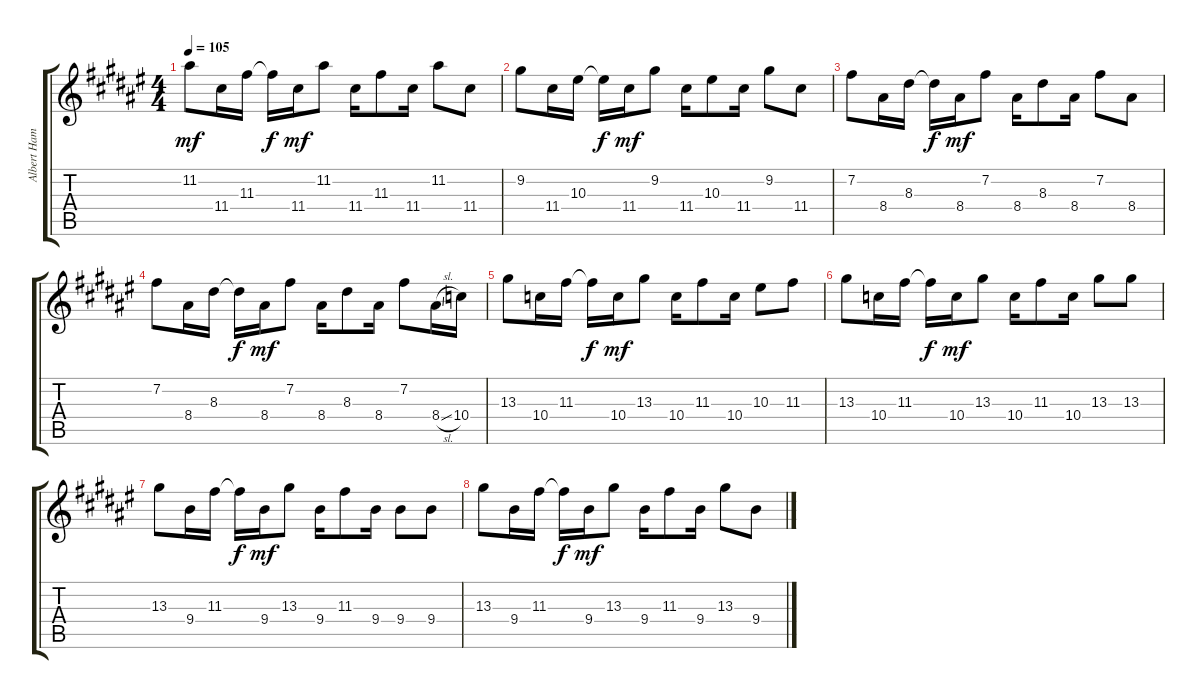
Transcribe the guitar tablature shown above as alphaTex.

\track ("Albert Hammond Jr. - Lead Guitar" "Albert Ham") {instrument overdrivenguitar}
\staff {score tabs}
\tuning (E4 B3 G3 D3 A2 E2) {hide}
\ts (4 4)
\tempo 105
\clef g2
\ks f#
11.2.8{dy mf} 11.4.16 11.3.16 11.3{t}.16{dy f} 11.4.16{dy mf} 11.2.8 11.4.16 11.3.8 11.4.16 11.2.8 11.4.8 |
9.2.8 11.4.16 10.3.16 10.3{t}.16{dy f} 11.4.16{dy mf} 9.2.8 11.4.16 10.3.8 11.4.16 9.2.8 11.4.8 |
7.2.8 8.4.16 8.3.16 8.3{t}.16{dy f} 8.4.16{dy mf} 7.2.8 8.4.16 8.3.8 8.4.16 7.2.8 8.4.8 |
7.2.8 8.4.16 8.3.16 8.3{t}.16{dy f} 8.4.16{dy mf} 7.2.8 8.4.16 8.3.8 8.4.16 7.2.8 8.4{sl}.16 10.4.16 |
13.3.8 10.4.16 11.3.16 11.3{t}.16{dy f} 10.4.16{dy mf} 13.3.8 10.4.16 11.3.8 10.4.16 10.3.8 11.3.8 |
13.3.8 10.4.16 11.3.16 11.3{t}.16{dy f} 10.4.16{dy mf} 13.3.8 10.4.16 11.3.8 10.4.16 13.3.8 13.3.8 |
13.3.8 9.4.16 11.3.16 11.3{t}.16{dy f} 9.4.16{dy mf} 13.3.8 9.4.16 11.3.8 9.4.16 9.4.8 9.4.8 |
13.3.8 9.4.16 11.3.16 11.3{t}.16{dy f} 9.4.16{dy mf} 13.3.8 9.4.16 11.3.8 9.4.16 13.3.8 9.4.8
